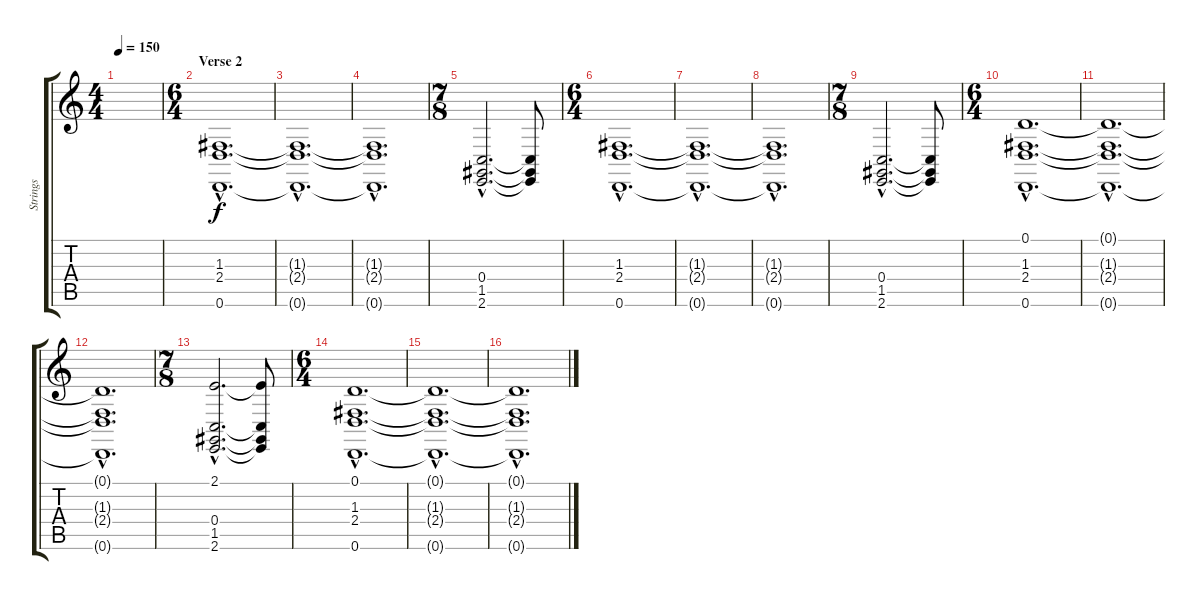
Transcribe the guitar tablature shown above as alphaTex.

\track ("Strings" "Strings") {instrument stringensemble1}
\staff {score tabs}
\tuning (D4 A3 F3 C3 G2 D2) {hide}
\ts (4 4)
\tempo 150
\clef g2
\ks c
|
\ts (6 4)
\section ("" "Verse 2")
(1.3{hac} 2.4{hac} 0.6{hac}).1{d} |
(1.3{hac t} 2.4{hac t} 0.6{hac t}).1{d} |
(1.3{hac t} 2.4{hac t} 0.6{hac t}).1{d} |
\ts (7 8)
(0.4{hac} 1.5{hac} 2.6{hac}).2{d} (0.4{t} 1.5{t} 2.6{t}).8 |
\ts (6 4)
(1.3{hac} 2.4{hac} 0.6{hac}).1{d} |
(1.3{hac t} 2.4{hac t} 0.6{hac t}).1{d} |
(1.3{hac t} 2.4{hac t} 0.6{hac t}).1{d} |
\ts (7 8)
(0.4{hac} 1.5{hac} 2.6{hac}).2{d} (0.4{t} 1.5{t} 2.6{t}).8 |
\ts (6 4)
(0.1{hac} 1.3{hac} 2.4{hac} 0.6{hac}).1{d} |
(0.1{hac t} 1.3{hac t} 2.4{hac t} 0.6{hac t}).1{d} |
(0.1{hac t} 1.3{hac t} 2.4{hac t} 0.6{hac t}).1{d} |
\ts (7 8)
(2.1{hac} 0.4{hac} 1.5{hac} 2.6{hac}).2{d} (2.1{t} 0.4{t} 1.5{t} 2.6{t}).8 |
\ts (6 4)
(0.1{hac} 1.3{hac} 2.4{hac} 0.6{hac}).1{d} |
(0.1{hac t} 1.3{hac t} 2.4{hac t} 0.6{hac t}).1{d} |
(0.1{hac t} 1.3{hac t} 2.4{hac t} 0.6{hac t}).1{d}
